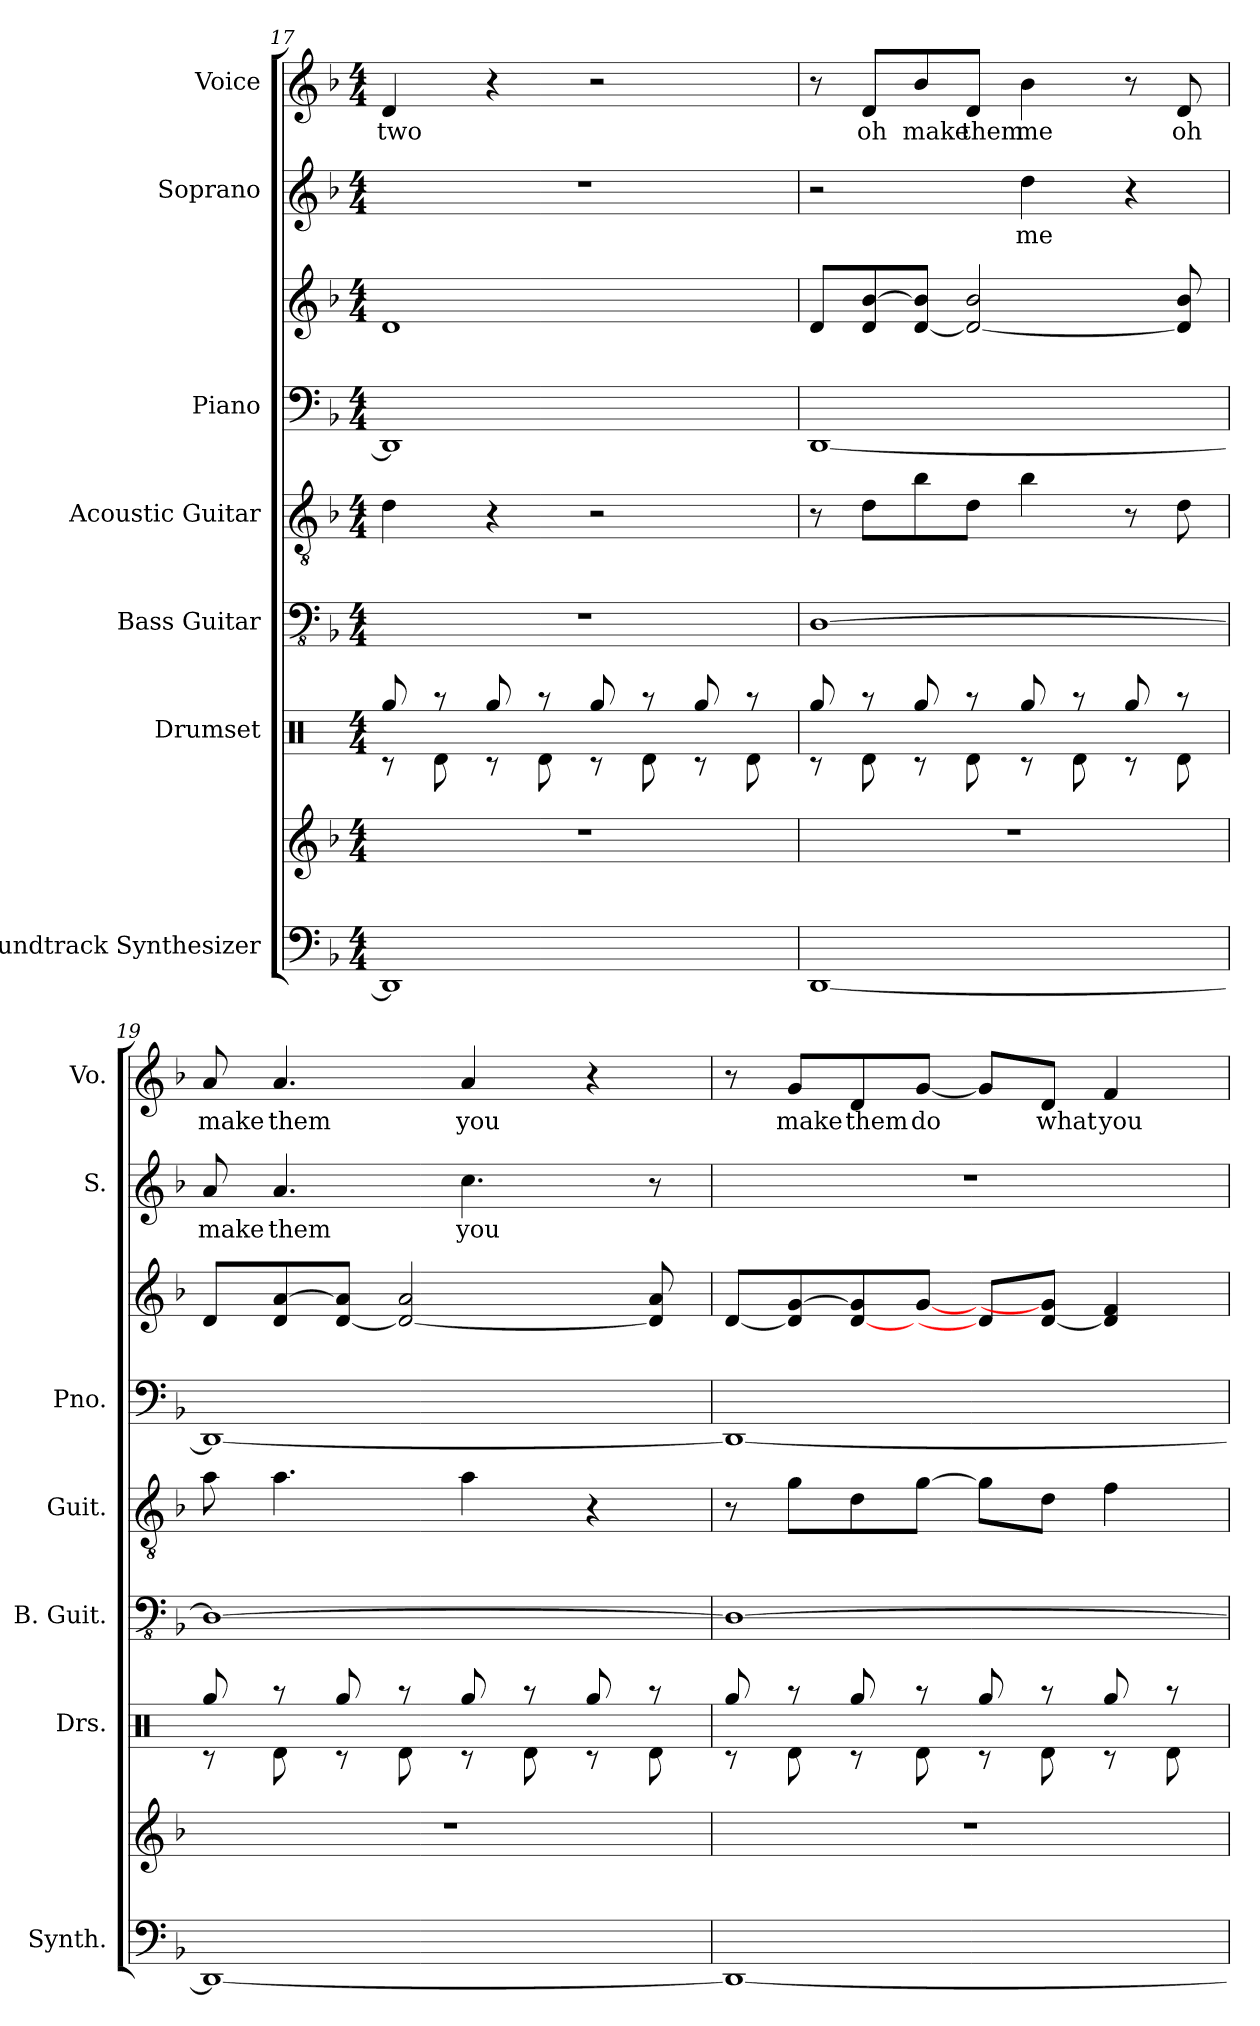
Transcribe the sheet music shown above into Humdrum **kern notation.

**kern	**kern	**kern	**kern	**kern	**kern	**kern	**kern	**text	**kern	**text
*part7	*part7	*part6	*part5	*part4	*part3	*part3	*part2	*part2	*part1	*part1
*staff9	*staff8	*staff7	*staff6	*staff5	*staff4	*staff3	*staff2	*staff2	*staff1	*staff1
*I"Soundtrack Synthesizer	*	*I"Drumset	*I"Bass Guitar	*I"Acoustic Guitar	*I"Piano	*	*I"Soprano	*	*I"Voice	*
*I'Synth.	*	*I'Drs.	*I'B. Guit.	*I'Guit.	*I'Pno.	*	*I'S.	*	*I'Vo.	*
*clefF4	*clefG2	*clefX	*clefFv4	*clefGv2	*clefF4	*clefG2	*clefG2	*	*clefG2	*
*k[b-]	*k[b-]	*k[]	*k[b-]	*k[b-]	*k[b-]	*k[b-]	*k[b-]	*	*k[b-]	*
*M4/4	*M4/4	*M4/4	*M4/4	*M4/4	*M4/4	*M4/4	*M4/4	*	*M4/4	*
=17	=17	=17	=17	=17	=17	=17	=17	=17	=17	=17
*	*	*^	*	*	*	*	*	*	*	*
1DD]	1r	8Rgg/	8r	1r	4d\	1DD]	1d	1r	.	4d/	two
.	.	8r	8Rd\	.	.	.	.	.	.	.	.
.	.	8Rgg/	8r	.	4r	.	.	.	.	4r	.
.	.	8r	8Rd\	.	.	.	.	.	.	.	.
.	.	8Rgg/	8r	.	2r	.	.	.	.	2r	.
.	.	8r	8Rd\	.	.	.	.	.	.	.	.
.	.	8Rgg/	8r	.	.	.	.	.	.	.	.
.	.	8r	8Rd\	.	.	.	.	.	.	.	.
=18	=18	=18	=18	=18	=18	=18	=18	=18	=18	=18	=18
[1DD	1r	8Rgg/	8r	[1DD	8r	[1DD	8d/L	2r	.	8r	.
.	.	8r	8Rd\	.	8d\L	.	8d/ [8b-/	.	.	8d/L	oh
.	.	8Rgg/	8r	.	8b-\	.	[8d/ 8b-/]J	.	.	8b-/	make
.	.	8r	8Rd\	.	8d\J	.	2d/_ 2b-/	.	.	8d/J	them
.	.	8Rgg/	8r	.	4b-\	.	.	4dd\	me	4b-\	me
.	.	8r	8Rd\	.	.	.	.	.	.	.	.
.	.	8Rgg/	8r	.	8r	.	.	4r	.	8r	.
.	.	8r	8Rd\	.	8d\	.	8d/] 8b-/	.	.	8d/	oh
!!LO:LB:g=z
=19	=19	=19	=19	=19	=19	=19	=19	=19	=19	=19	=19
1DD_	1r	8Rgg/	8r	1DD_	8a\	1DD_	8d/L	8a/	make	8a/	make
.	.	8r	8Rd\	.	4.a\	.	8d/ [8a/	4.a/	them	4.a/	them
.	.	8Rgg/	8r	.	.	.	[8d/ 8a/]J	.	.	.	.
.	.	8r	8Rd\	.	.	.	2d/_ 2a/	.	.	.	.
.	.	8Rgg/	8r	.	4a\	.	.	4.cc\	you	4a/	you
.	.	8r	8Rd\	.	.	.	.	.	.	.	.
.	.	8Rgg/	8r	.	4r	.	.	.	.	4r	.
.	.	8r	8Rd\	.	.	.	8d/] 8a/	8r	.	.	.
=20	=20	=20	=20	=20	=20	=20	=20	=20	=20	=20	=20
1DD_	1r	8Rgg/	8r	1DD_	8r	1DD_	[8d/L	1r	.	8r	.
.	.	8r	8Rd\	.	8g\L	.	8d/] [8g/	.	.	8g/L	make
.	.	8Rgg/	8r	.	8d\	.	[8d/ 8g/]	.	.	8d/	them
.	.	8r	8Rd\	.	[8g\J	.	[8g/J	.	.	[8g/J	do
.	.	8Rgg/	8r	.	8g\L]	.	8d/L]	.	.	8g/L]	.
.	.	8r	8Rd\	.	8d\J	.	[8d/ 8g/]J	.	.	8d/J	what
.	.	8Rgg/	8r	.	4f\	.	4d/] 4f/	.	.	4f/	you
.	.	8r	8Rd\	.	.	.	.	.	.	.	.
*	*	*v	*v	*	*	*	*	*	*	*	*
=	=	=	=	=	=	=	=	=	=	=
*-	*-	*-	*-	*-	*-	*-	*-	*-	*-	*-
